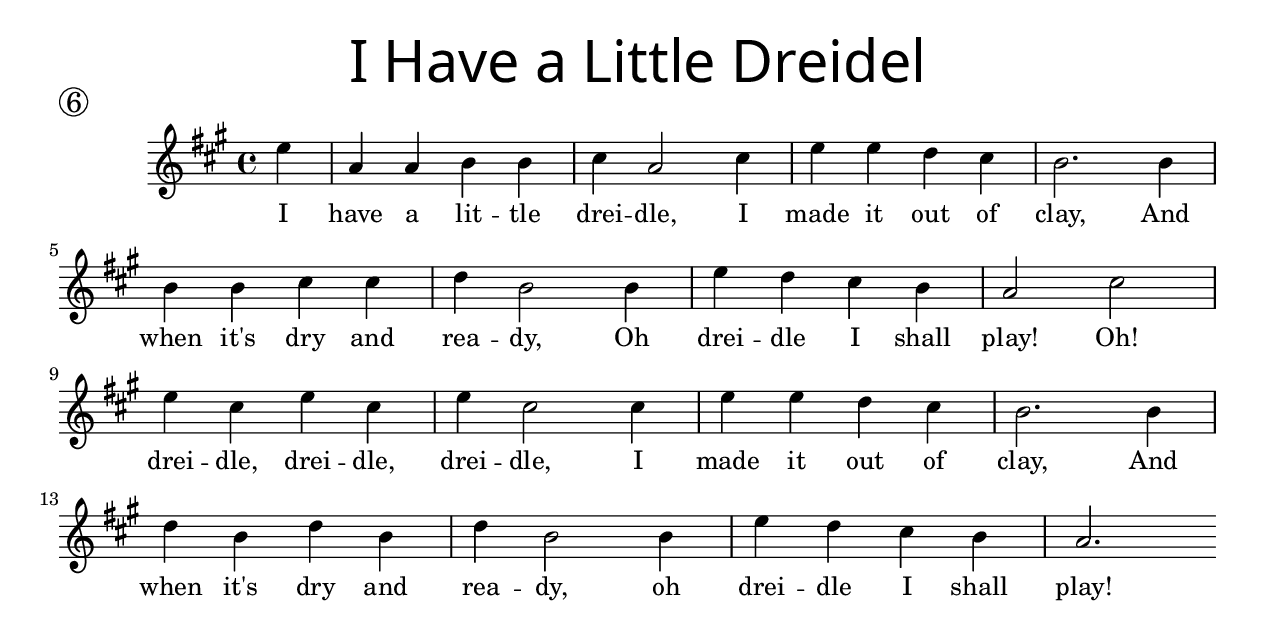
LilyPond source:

\version "2.19.47"
\language "english"
#(set-default-paper-size "letter")

\header {
  title = \markup {
    \override #'(font-name . "SantasSleighFull")
    \override #'(font-size . 8)
    { "I Have a Little Dreidel" }
  }
  piece = \markup \huge \circle 6
  instrument = ""
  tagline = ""
}

song = \relative a' {
  \time 4/4
  \key c \major
  \partial 4
  g4 |
  c, c d d |
  e c2 e4 |
  g g f e |
  d2. d4 |
  \break
  d d e e |
  f d2 d4 |
  g4 f e d |
  c2 e2 |
  \break
  g4 e g e |
  g e2 e4 |
  g4 g f e |
  d2. d4 |
  \break
  f d f d |
  f d2 d4 |
  g f e d |
  c2.
}

\addlyrics {
  I have a lit -- tle drei -- dle, I made it out of clay, And
  when it's dry and rea -- dy, Oh drei -- dle I shall play! Oh!
  drei -- dle, drei -- dle, drei -- dle, I made it out of clay, And
  when it's dry and rea -- dy, oh drei -- dle I shall play!
}

\score {
  \new Staff {
    \transpose c a {
      \song
    }
  }
}
